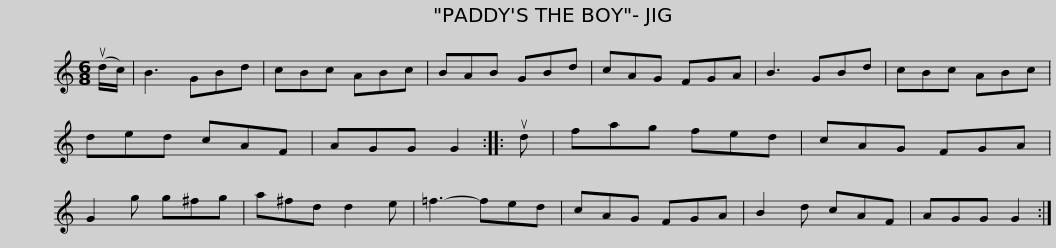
X:1
L:1/8
M:6/8
I:linebreak $
K:C
V:1 treble
V:1
 (ud/c/) | B3 GBd | cBc ABc | BAB GBd | cAG FGA | %5
 B3 GBd | cBc ABc | ded cAF | AGG G2 ::$ ud | %10
 fag fed | cAG FGA | G2 g g^fg | a^fd d2 e | =f3- fed | %15
 cAG FGA | B2 d cAF |$ AGG G2 :| %18
